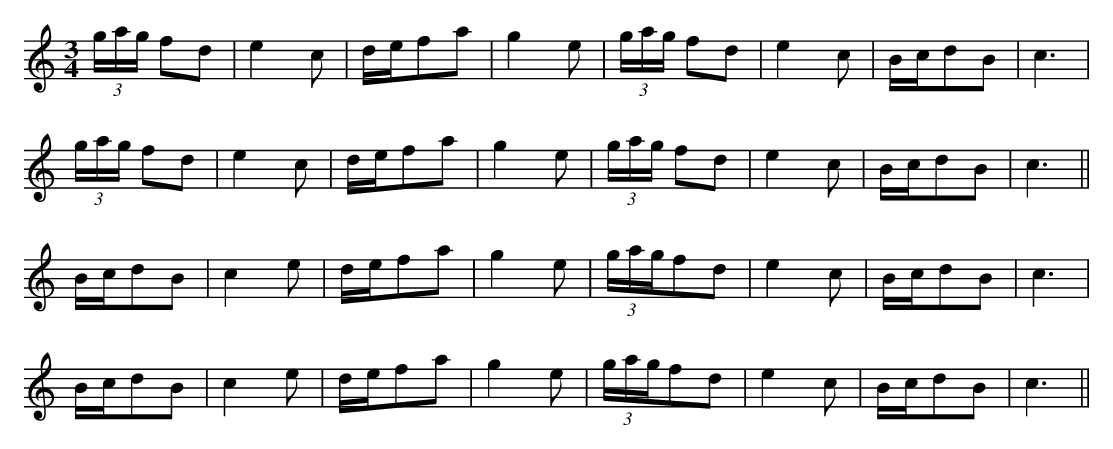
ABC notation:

X:1
M:3/4
K:C
(3g/a/g/ fd|e2c|d/e/fa|g2e|(3g/a/g/ fd|e2c|B/c/dB|c3|
(3g/a/g/ fd|e2c|d/e/fa|g2e|(3g/a/g/ fd|e2c|B/c/dB|c3||
B/c/dB|c2e|d/e/fa|g2e|(3g/a/g/fd|e2c|B/c/dB|c3|
B/c/dB|c2e|d/e/fa|g2e|(3g/a/g/fd|e2c|B/c/dB|c3||
